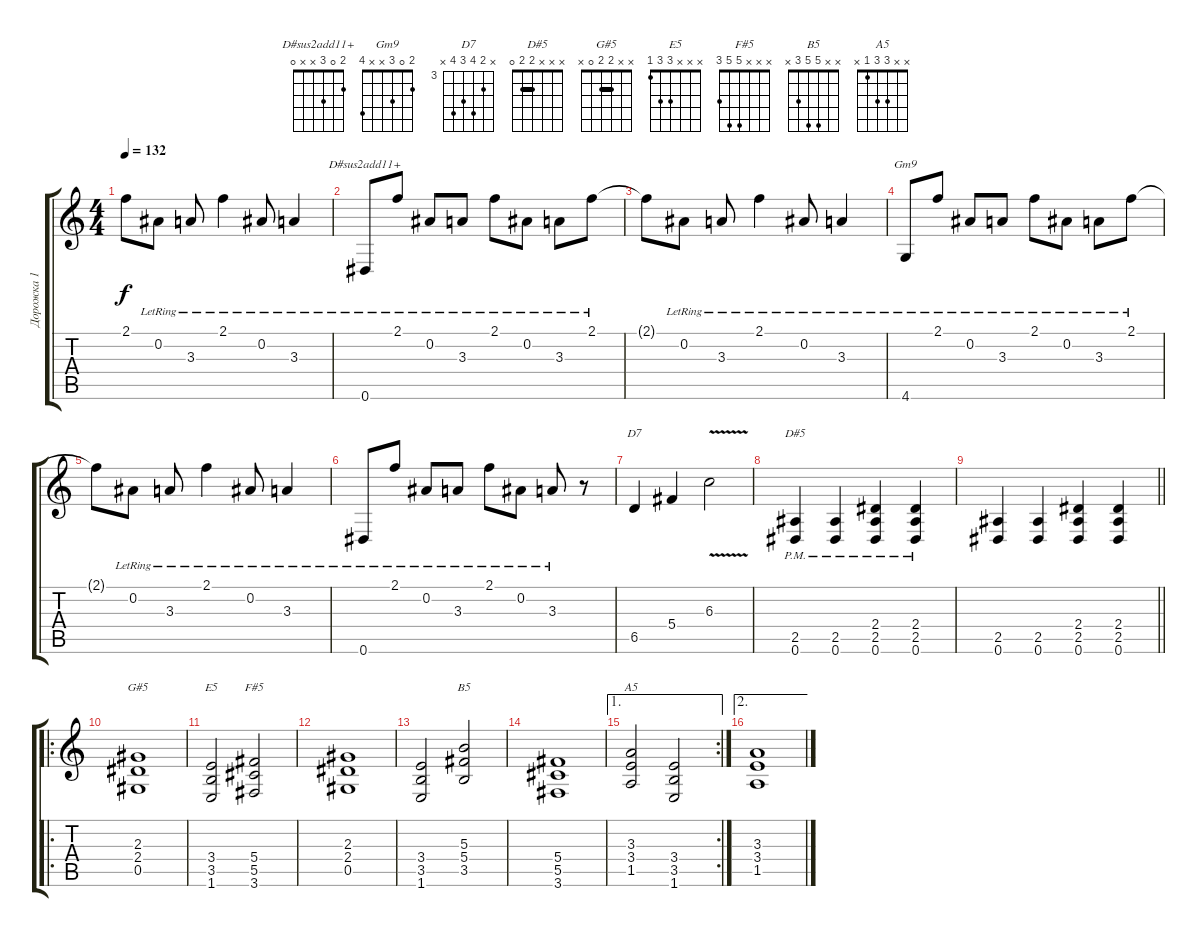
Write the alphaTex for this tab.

\track ("Дорожка 1" "Дорожка 1") {instrument acousticguitarsteel}
\staff {score tabs}
\tuning (Eb4 Bb3 Gb3 Db3 Ab2 Eb2) {hide}
\chord ("D#sus2add11+" 2 0 3 x x 0)
\chord ("Gm9" 2 0 3 x x 4)
\chord ("D7" x 4 6 5 6 x) {firstfret 3}
\chord ("D#5" x x x 2 2 0) {barre 2}
\chord ("G#5" x x 2 2 0 x) {barre 2}
\chord ("E5" x x x 3 3 1)
\chord ("F#5" x x x 5 5 3)
\chord ("B5" x x 5 5 3 x)
\chord ("A5" x x 3 3 1 x)
\ts (4 4)
\tempo 132
\clef g2
\ks c
2.1{t}.8{dy f} 0.2{lr}.8 3.3{lr}.8 2.1{lr}.4 0.2{lr}.8 3.3{lr}.4 |
0.6{lr}.8{ch "D#sus2add11+"} 2.1{lr}.8 0.2{lr}.8 3.3{lr}.8 2.1{lr}.8 0.2{lr}.8 3.3{lr}.8 2.1{lr}.8 |
2.1{t}.8 0.2{lr}.8 3.3{lr}.8 2.1{lr}.4 0.2{lr}.8 3.3{lr}.4 |
4.6{lr}.8{ch "Gm9"} 2.1{lr}.8 0.2{lr}.8 3.3{lr}.8 2.1{lr}.8 0.2{lr}.8 3.3{lr}.8 2.1{lr}.8 |
2.1{t}.8 0.2{lr}.8 3.3{lr}.8 2.1{lr}.4 0.2{lr}.8 3.3{lr}.4 |
0.6{lr}.8 2.1{lr}.8 0.2{lr}.8 3.3{lr}.8 2.1{lr}.8 0.2{lr}.8 3.3{lr}.8 r.8 |
6.5.4{ch "D7" instrument electricguitarclean} 5.4.4 6.3{v}.2 |
(2.5{pm} 0.6{pm}).4{ch "D#5"} (2.5{pm} 0.6{pm}).4 (2.4{pm} 2.5{pm} 0.6{pm}).4 (2.4{pm} 2.5{pm} 0.6{pm}).4 |
\barLineRight lightlight
(2.5 0.6).4 (2.5 0.6).4 (2.4 2.5 0.6).4 (2.4 2.5 0.6).4 |
\ro
(2.3 2.4 0.5).1{ch "G#5"} |
(3.4 3.5 1.6).2{ch "E5"} (5.4 5.5 3.6).2{ch "F#5"} |
(2.3 2.4 0.5).1 |
(3.4 3.5 1.6).2 (5.3 5.4 3.5).2{ch "B5"} |
(5.4 5.5 3.6).1 |
\ae 1
\rc 2
(3.3 3.4 1.5).2{ch "A5"} (3.4 3.5 1.6).2 |
\ae 2
(3.3 3.4 1.5).1
